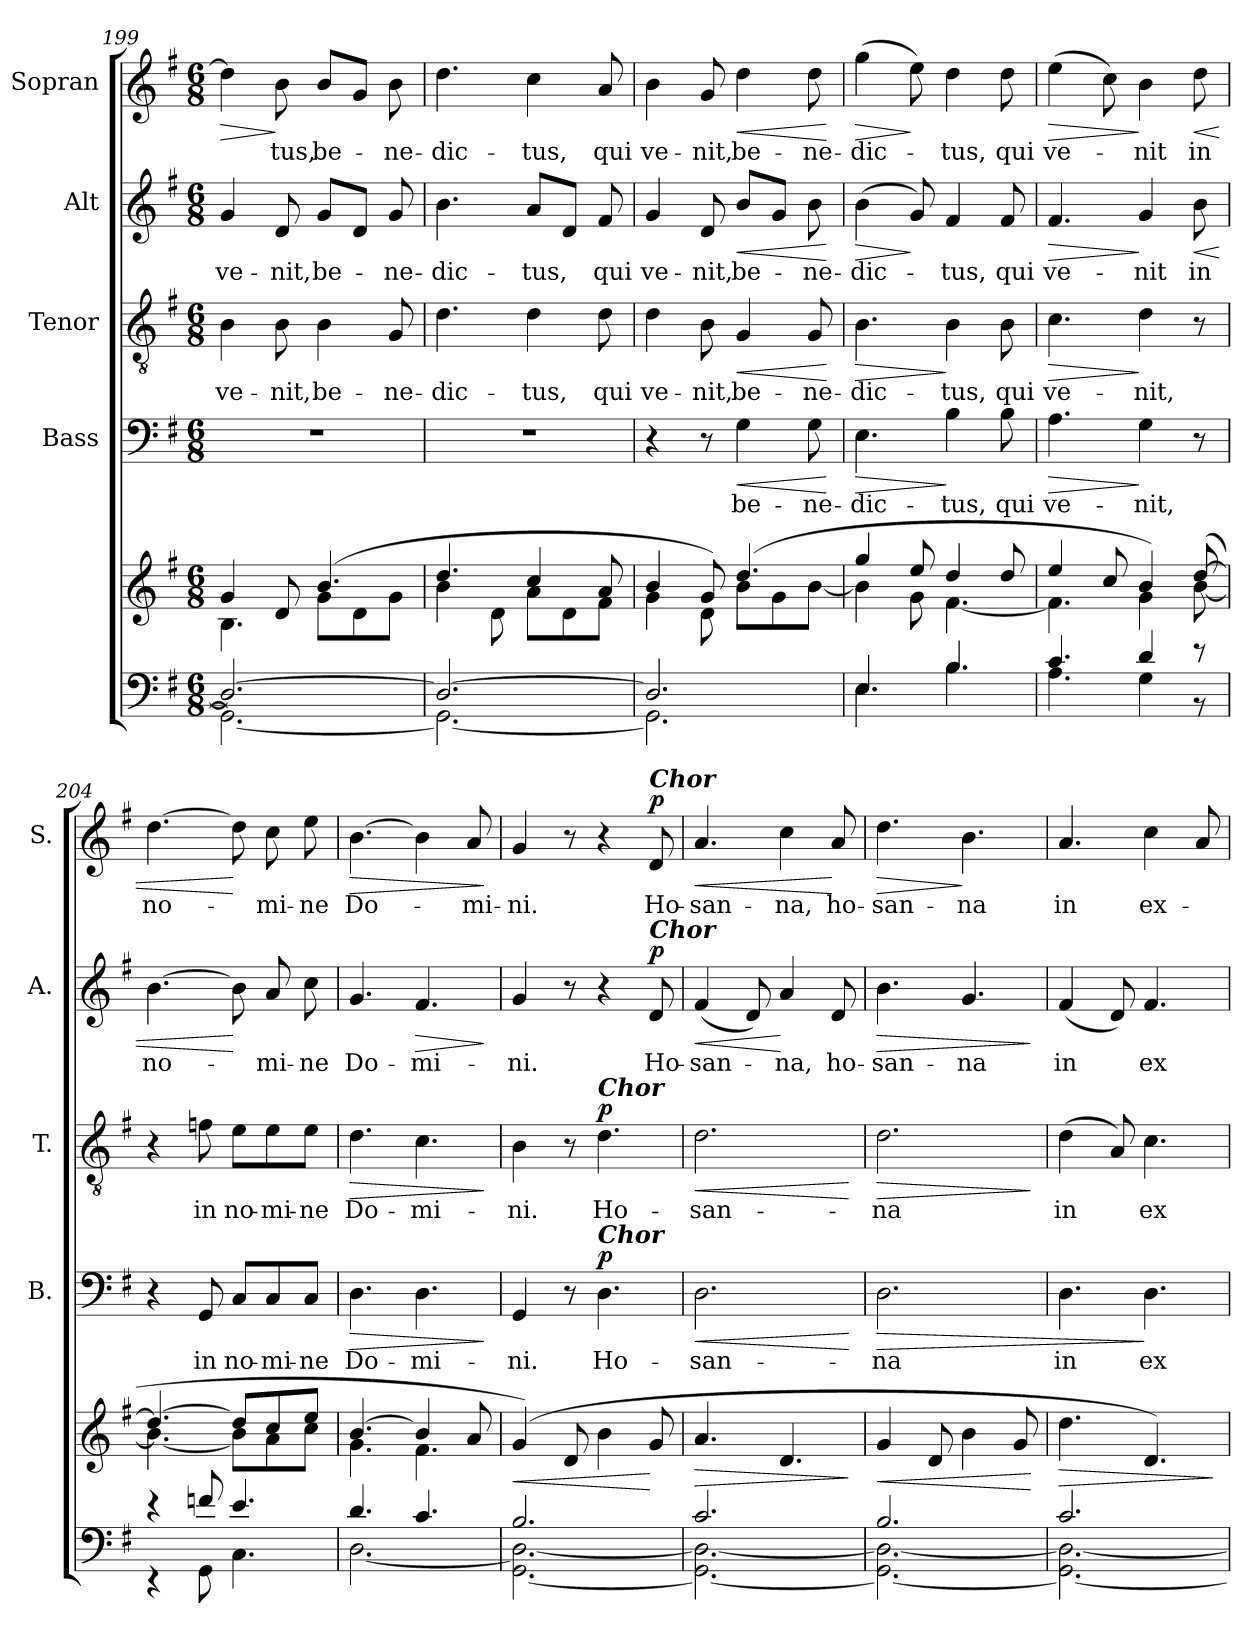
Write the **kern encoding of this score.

**kern	**kern	**dynam	**kern	**text	**dynam	**kern	**text	**dynam	**kern	**text	**dynam	**kern	**text	**dynam
*part5	*part5	*part5	*part4	*part4	*part4	*part3	*part3	*part3	*part2	*part2	*part2	*part1	*part1	*part1
*staff6	*staff5	*staff5/6	*staff4	*staff4	*staff4	*staff3	*staff3	*staff3	*staff2	*staff2	*staff2	*staff1	*staff1	*staff1
*	*	*	*I"Bass	*	*	*I"Tenor	*	*	*I"Alt	*	*	*I"Sopran	*	*
*	*	*	*I'B.	*	*	*I'T.	*	*	*I'A.	*	*	*I'S.	*	*
*clefF4	*clefG2	*	*clefF4	*	*	*clefGv2	*	*	*clefG2	*	*	*clefG2	*	*
*k[f#]	*k[f#]	*	*k[f#]	*	*	*k[f#]	*	*	*k[f#]	*	*	*k[f#]	*	*
*G:	*G:	*	*G:	*	*	*G:	*	*	*G:	*	*	*G:	*	*
*M6/8	*M6/8	*	*M6/8	*	*	*M6/8	*	*	*M6/8	*	*	*M6/8	*	*
=199	=199	=199	=199	=199	=199	=199	=199	=199	=199	=199	=199	=199	=199	=199
*^	*^	*	*	*	*	*	*	*	*	*	*	*	*	*
!	!	!	!	!	!	!	!	!	!LO:LY:b	!	!	!LO:LY:b	!	!	!	!LO:HP:b
2.D/_	2.GG\_	4g/	4.B\	.	2.r	.	.	4B\	ve-	.	4g/	ve-	.	4dd\]	.	>
!	!	!	!	!	!	!	!	!	!LO:LY:b	!	!	!LO:LY:b	!	!	!LO:LY:b	!
.	.	8d/	.	.	.	.	.	8B\	-nit,	.	8d/	-nit,	.	8b\	-tus,	]
!	!	!	!	!	!	!	!	!	!LO:LY:b	!	!	!LO:LY:b	!	!	!LO:LY:b	!
.	.	(4.b/	8g\L	.	.	.	.	4B\	be-	.	8g/L	be-	.	8b/L	be-	.
.	.	.	8d\	.	.	.	.	.	.	.	8d/J	.	.	8g/J	.	.
!	!	!	!	!	!	!	!	!	!LO:LY:b	!	!	!LO:LY:b	!	!	!LO:LY:b	!
.	.	.	8g\J	.	.	.	.	8G/	-ne-	.	8g/	-ne-	.	8b\	-ne-	.
=200	=200	=200	=200	=200	=200	=200	=200	=200	=200	=200	=200	=200	=200	=200	=200	=200
!	!	!	!	!	!	!	!	!	!LO:LY:b	!	!	!LO:LY:b	!	!	!LO:LY:b	!
2.D/_	2.GG\_	4.dd/	4b\	.	2.r	.	.	4.d\	-dic-	.	4.b\	-dic-	.	4.dd\	-dic-	.
.	.	.	8d\	.	.	.	.	.	.	.	.	.	.	.	.	.
!	!	!	!	!	!	!	!	!	!LO:LY:b	!	!	!LO:LY:b	!	!	!LO:LY:b	!
.	.	4cc/	8a\L	.	.	.	.	4d\	-tus,	.	8a/L	-tus,	.	4cc\	-tus,	.
.	.	.	8d\	.	.	.	.	.	.	.	8d/J	.	.	.	.	.
!	!	!	!	!	!	!	!	!	!LO:LY:b	!	!	!LO:LY:b	!	!	!LO:LY:b	!
.	.	8a/	8f#\J	.	.	.	.	8d\	qui	.	8f#/	qui	.	8a/	qui	.
!!LO:PB:g=z
=201	=201	=201	=201	=201	=201	=201	=201	=201	=201	=201	=201	=201	=201	=201	=201	=201
!	!	!	!	!	!	!	!	!	!LO:LY:b	!	!	!LO:LY:b	!	!	!LO:LY:b	!
2.D/]	2.GG\]	4b/	4g\	.	4r	.	.	4d\	ve-	.	4g/	ve-	.	4b\	ve-	.
!	!	!	!	!	!	!	!	!	!LO:LY:b	!	!	!LO:LY:b	!	!	!LO:LY:b	!
.	.	8g/)	8d\	.	8r	.	.	8B\	-nit,	.	8d/	-nit,	.	8g/	-nit,	.
!	!	!	!	!	!	!LO:LY:b	!LO:HP:b	!	!LO:LY:b	!LO:HP:b	!	!LO:LY:b	!LO:HP:b	!	!LO:LY:b	!LO:HP:b
.	.	(4.dd/	8b\L	.	4G\	be-	<	4G/	be-	<	8b/L	be-	<	4dd\	be-	<
.	.	.	8g\	.	.	.	.	.	.	.	8g/J	.	.	.	.	.
!	!	!	!	!	!	!LO:LY:b	!	!	!LO:LY:b	!	!	!LO:LY:b	!	!	!LO:LY:b	!
.	.	.	[<8b\J	.	8G\	-ne-	.	8G/	-ne-	.	8b\	-ne-	.	8dd\	-ne-	.
*v	*v	*	*	*	*	*	*	*	*	*	*	*	*	*	*	*
*	*v	*v	*	*	*	*	*	*	*	*	*	*	*	*	*
.	.	.	.	.	[	.	.	[	.	.	[	.	.	[
=202	=202	=202	=202	=202	=202	=202	=202	=202	=202	=202	=202	=202	=202	=202
*^	*^	*	*	*	*	*	*	*	*	*	*	*	*	*
!	!	!	!	!	!	!LO:LY:b	!LO:HP:b	!	!LO:LY:b	!LO:HP:b	!	!LO:LY:b	!LO:HP:b	!	!LO:LY:b	!LO:HP:b
4.E/	4.E\	4gg/	4b\]	.	4.E\	-dic-	>	4.B\	-dic-	>	(>4b\	-dic-	>	(>4gg\	-dic-	>
.	.	8ee/	8g\	.	.	.	.	.	.	.	8g/)	.	]	8ee\)	.	]
!	!	!	!	!	!	!LO:LY:b	!	!	!LO:LY:b	!	!	!LO:LY:b	!	!	!LO:LY:b	!
4.B/	4.B\	4dd/	[<4.f#\	.	4B\	-tus,	]	4B\	-tus,	]	4f#/	-tus,	.	4dd\	-tus,	.
!	!	!	!	!	!	!LO:LY:b	!	!	!LO:LY:b	!	!	!LO:LY:b	!	!	!LO:LY:b	!
.	.	8dd/	.	.	8B\	qui	.	8B\	qui	.	8f#/	qui	.	8dd\	qui	.
=203	=203	=203	=203	=203	=203	=203	=203	=203	=203	=203	=203	=203	=203	=203	=203	=203
!	!	!	!	!	!	!LO:LY:b	!LO:HP:b	!	!LO:LY:b	!LO:HP:b	!	!LO:LY:b	!LO:HP:b	!	!LO:LY:b	!LO:HP:b
4.c/	4.A\	4ee/	4.f#\]	.	4.A\	ve-	>	4.c\	ve-	>	4.f#/	ve-	>	(>4ee\	ve-	>
.	.	8cc/	.	.	.	.	.	.	.	.	.	.	.	8cc\)	.	.
!	!	!	!	!	!	!LO:LY:b	!	!	!LO:LY:b	!	!	!LO:LY:b	!	!	!LO:LY:b	!
4d/	4G\	4b/)	4g\	.	4G\	-nit,	]	4d\	-nit,	]	4g/	-nit	]	4b\	-nit	]
!	!	!	!	!	!	!	!	!	!	!	!	!LO:LY:b	!LO:HP:b	!	!LO:LY:b	!LO:HP:b
8r	8r	([>8dd/	[<8b\	.	8r	.	.	8r	.	.	8b\	in	<	8dd\	in	<
=204	=204	=204	=204	=204	=204	=204	=204	=204	=204	=204	=204	=204	=204	=204	=204	=204
!	!	!	!	!	!	!	!	!	!	!	!	!LO:LY:b	!	!	!LO:LY:b	!
4r	4r	4.dd/_	4.b\_	.	4r	.	.	4r	.	.	[4.b\	no-	.	[4.dd\	no-	.
!	!	!	!	!	!	!LO:LY:b	!	!	!LO:LY:b	!	!	!	!	!	!	!
8fn/	8GG\	.	.	.	8GG/	in	.	8fn\	in	.	.	.	.	.	.	.
!	!	!	!	!	!	!LO:LY:b	!	!	!LO:LY:b	!	!	!	!	!	!	!
4.e/	4.C\	8dd/L]	8b\L]	.	8C/L	no-	.	8e\L	no-	.	8b\]	.	[	8dd\]	.	[
!	!	!	!	!	!	!LO:LY:b	!	!	!LO:LY:b	!	!	!LO:LY:b	!	!	!LO:LY:b	!
.	.	8cc/	8a\	.	8C/	-mi-	.	8e\	-mi-	.	8a/	-mi-	.	8cc\	-mi-	.
!	!	!	!	!	!	!LO:LY:b	!	!	!LO:LY:b	!	!	!LO:LY:b	!	!	!LO:LY:b	!
.	.	8ee/J	8cc\J	.	8C/J	-ne	.	8e\J	-ne	.	8cc\	-ne	.	8ee\	-ne	.
=205	=205	=205	=205	=205	=205	=205	=205	=205	=205	=205	=205	=205	=205	=205	=205	=205
!	!	!	!	!	!	!LO:LY:b	!LO:HP:b	!	!LO:LY:b	!LO:HP:b	!	!LO:LY:b	!	!	!LO:LY:b	!LO:HP:b
4.d/	[<2.D\	[>4.b/	4.g\	.	4.D\	Do-	>	4.d\	Do-	>	4.g/	Do-	.	[4.b\	Do-	>
!	!	!	!	!	!	!LO:LY:b	!	!	!LO:LY:b	!	!	!LO:LY:b	!LO:HP:b	!	!	!
4.c/	.	4b/]	4.f#\	.	4.D\	-mi-	.	4.c\	-mi-	.	4.f#/	-mi-	>	4b\]	.	.
!	!	!	!	!	!	!	!	!	!	!	!	!	!	!	!LO:LY:b	!
.	.	8a/	.	.	.	.	.	.	.	.	.	.	.	8a/	-mi-	.
*v	*v	*	*	*	*	*	*	*	*	*	*	*	*	*	*	*
*	*v	*v	*	*	*	*	*	*	*	*	*	*	*	*	*
.	.	.	.	.	]	.	.	]	.	.	]	.	.	]
!!LO:PB:g=z
=206	=206	=206	=206	=206	=206	=206	=206	=206	=206	=206	=206	=206	=206	=206
*^	*	*	*	*	*	*	*	*	*	*	*	*	*	*
!	!	!	!LO:HP:b	!	!LO:LY:b	!	!	!LO:LY:b	!	!	!LO:LY:b	!	!	!LO:LY:b	!
2.B/	[<2.GG\ 2.D\_	(4g/)	<	4GG/	-ni.	.	4B\	-ni.	.	4g/	-ni.	.	4g/	-ni.	.
.	.	8d/	.	8r	.	.	8r	.	.	8r	.	.	8r	.	.
!	!	!	!	!	!	!	!LO:TX:a:Bi:t=Chor	!	!	!	!	!	!	!	!
!	!	!	!	!LO:TX:a:Bi:t=Chor	!	!	!	!	!	!	!	!	!	!	!
!	!	!	!	!	!LO:LY:b	!LO:DY:a	!	!LO:LY:b	!LO:DY:a	!	!	!	!	!	!
.	.	4b\	.	4.D\	Ho-	p	4.d\	Ho-	p	4r	.	.	4r	.	.
!	!	!	!	!	!	!	!	!	!	!	!	!	!LO:TX:a:Bi:t=Chor	!	!
!	!	!	!	!	!	!	!	!	!	!LO:TX:a:Bi:t=Chor	!	!	!	!	!
!	!	!	!	!	!	!	!	!	!	!	!LO:LY:b	!LO:DY:a	!	!LO:LY:b	!LO:DY:a
.	.	8g/	[	.	.	.	.	.	.	8d/	Ho-	p	8d/	Ho-	p
=207	=207	=207	=207	=207	=207	=207	=207	=207	=207	=207	=207	=207	=207	=207	=207
!	!	!	!LO:HP:b	!	!LO:LY:b	!LO:HP:b	!	!LO:LY:b	!LO:HP:b	!	!LO:LY:b	!LO:HP:b	!	!LO:LY:b	!LO:HP:b
2.c/	2.GG\_ 2.D\_	4.a/	>	2.D\	-san-	<	2.d\	-san-	<	(<4f#/	-san-	<	4.a/	-san-	<
.	.	.	.	.	.	.	.	.	.	8d/)	.	.	.	.	.
!	!	!	!	!	!	!	!	!	!	!	!LO:LY:b	!	!	!LO:LY:b	!
.	.	4.d/	.	.	.	.	.	.	.	4a/	-na,	[	4cc\	-na,	.
!	!	!	!	!	!	!	!	!	!	!	!LO:LY:b	!	!	!LO:LY:b	!
.	.	.	.	.	.	.	.	.	.	8d/	ho-	.	8a/	ho-	[
*v	*v	*	*	*	*	*	*	*	*	*	*	*	*	*	*
.	.	]	.	.	[	.	.	[	.	.	.	.	.	.
=208	=208	=208	=208	=208	=208	=208	=208	=208	=208	=208	=208	=208	=208	=208
*^	*	*	*	*	*	*	*	*	*	*	*	*	*	*
!	!	!	!LO:HP:b	!	!LO:LY:b	!LO:HP:b	!	!LO:LY:b	!LO:HP:b	!	!LO:LY:b	!LO:HP:b	!	!LO:LY:b	!LO:HP:b
2.B/	2.GG\_ 2.D\_	4g/	<	2.D\	-na	>	2.d\	-na	>	4.b\	-san-	>	4.dd\	-san-	>
.	.	8d/	.	.	.	.	.	.	.	.	.	.	.	.	.
!	!	!	!	!	!	!	!	!	!	!	!LO:LY:b	!	!	!LO:LY:b	!
.	.	4b\	.	.	.	.	.	.	.	4.g/	-na	.	4.b\	-na	]
.	.	8g/	.	.	.	.	.	.	.	.	.	.	.	.	.
*v	*v	*	*	*	*	*	*	*	*	*	*	*	*	*	*
.	.	[	.	.	.	.	.	]	.	.	]	.	.	.
=209	=209	=209	=209	=209	=209	=209	=209	=209	=209	=209	=209	=209	=209	=209
*^	*	*	*	*	*	*	*	*	*	*	*	*	*	*
!	!	!	!LO:HP:b	!	!LO:LY:b	!	!	!LO:LY:b	!	!	!LO:LY:b	!	!	!LO:LY:b	!
2.c/	2.GG\_ 2.D\_	4.dd\	>	4.D\	in	.	(>4d\	in	.	(<4f#/	in	.	4.a/	in	.
.	.	.	.	.	.	.	8A/)	.	.	8d/)	.	.	.	.	.
!	!	!	!	!	!LO:LY:b	!	!	!LO:LY:b	!	!	!LO:LY:b	!	!	!LO:LY:b	!
.	.	4.d/)	.	4.D\	ex-	]	4.c\	ex-	.	4.f#/	ex-	.	4cc\	ex-	.
.	.	.	.	.	.	.	.	.	.	.	.	.	8a/	.	.
*v	*v	*	*	*	*	*	*	*	*	*	*	*	*	*	*
.	.	]	.	.	.	.	.	.	.	.	.	.	.	.
=	=	=	=	=	=	=	=	=	=	=	=	=	=	=
*-	*-	*-	*-	*-	*-	*-	*-	*-	*-	*-	*-	*-	*-	*-
